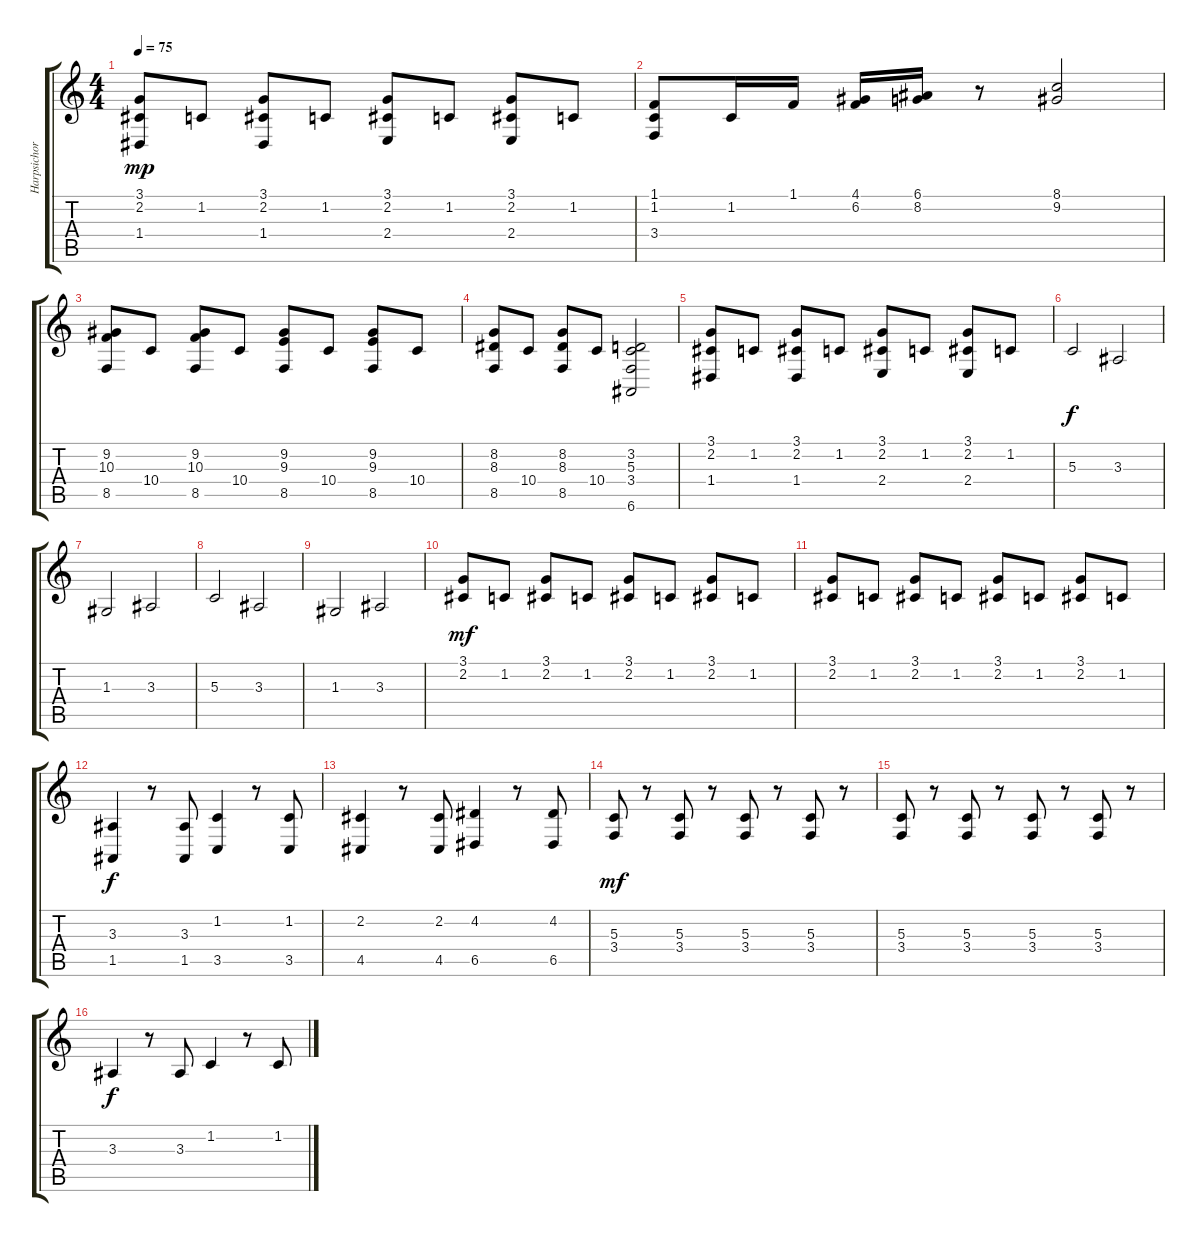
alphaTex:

\track ("Harpsichord" "Harpsichor") {instrument harpsichord}
\staff {score tabs}
\tuning (E4 B3 G3 D3 A2 E2) {hide}
\ts (4 4)
\tempo 75
\clef g2
\ks c
(3.1 2.2 1.4).8{dy mp} 1.2.8 (3.1 2.2 1.4).8 1.2.8 (3.1 2.2 2.4).8 1.2.8 (3.1 2.2 2.4).8 1.2.8 |
(1.1 1.2 3.4).8 1.2.16 1.1.16 (4.1 6.2).16 (6.1 8.2).16 r.8 (8.1 9.2).2 |
(9.2 10.3 8.5).8 10.4.8 (9.2 10.3 8.5).8 10.4.8 (9.2 9.3 8.5).8 10.4.8 (9.2 9.3 8.5).8 10.4.8 |
(8.2 8.3 8.5).8 10.4.8 (8.2 8.3 8.5).8 10.4.8 (3.2 5.3 3.4 6.6).2 |
(3.1 2.2 1.4).8 1.2.8 (3.1 2.2 1.4).8 1.2.8 (3.1 2.2 2.4).8 1.2.8 (3.1 2.2 2.4).8 1.2.8 |
5.3.2{dy f} 3.3.2 |
1.3.2 3.3.2 |
5.3.2 3.3.2 |
1.3.2 3.3.2 |
(3.1 2.2).8{dy mf} 1.2.8 (3.1 2.2).8 1.2.8 (3.1 2.2).8 1.2.8 (3.1 2.2).8 1.2.8 |
(3.1 2.2).8 1.2.8 (3.1 2.2).8 1.2.8 (3.1 2.2).8 1.2.8 (3.1 2.2).8 1.2.8 |
(3.3 1.5).4{dy f} r.8 (3.3 1.5).8 (1.2 3.5).4 r.8 (1.2 3.5).8 |
(2.2 4.5).4 r.8 (2.2 4.5).8 (4.2 6.5).4 r.8 (4.2 6.5).8 |
(5.3 3.4).8{dy mf} r.8 (5.3 3.4).8 r.8 (5.3 3.4).8 r.8 (5.3 3.4).8 r.8 |
(5.3 3.4).8 r.8 (5.3 3.4).8 r.8 (5.3 3.4).8 r.8 (5.3 3.4).8 r.8 |
3.3.4{dy f} r.8 3.3.8 1.2.4 r.8 1.2.8
